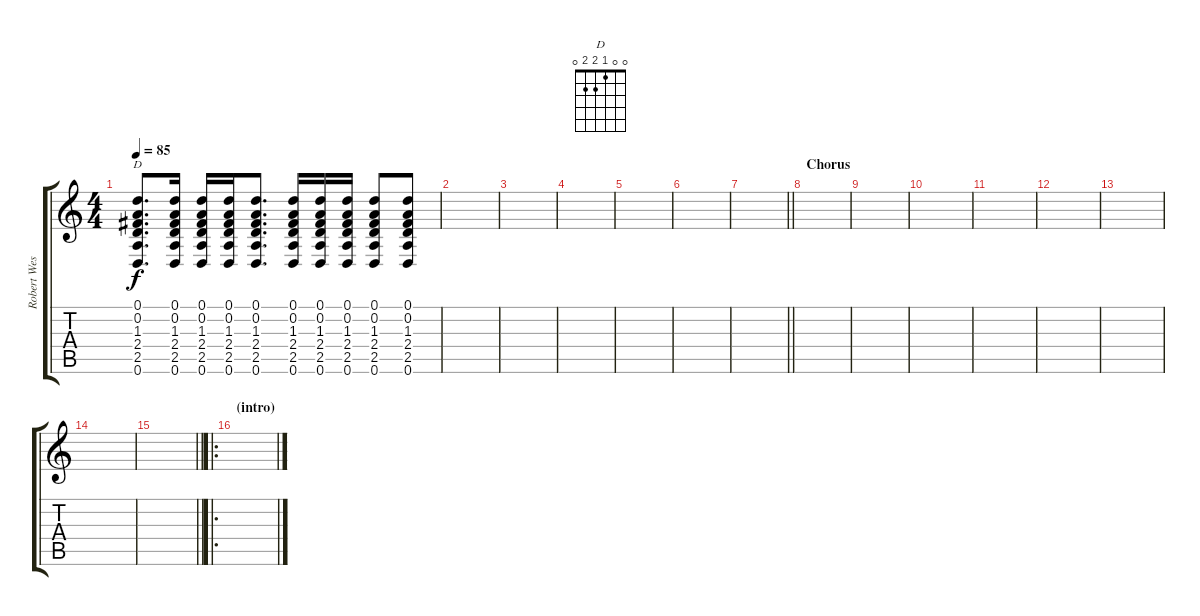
\track ("Robert Westerholt - Acoustic" "Robert Wes") {instrument acousticguitarnylon}
\staff {score tabs}
\tuning (D4 A3 F3 C3 G2 D2) {hide}
\chord ("D" 0 0 1 2 2 0)
\ts (4 4)
\tempo 85
\clef g2
\ks c
(0.1 0.2 1.3 2.4 2.5 0.6).8{d ch "D" dy f} (0.1 0.2 1.3 2.4 2.5 0.6).16 (0.1 0.2 1.3 2.4 2.5 0.6).16 (0.1 0.2 1.3 2.4 2.5 0.6).16 (0.1 0.2 1.3 2.4 2.5 0.6).8{d} (0.1 0.2 1.3 2.4 2.5 0.6).16 (0.1 0.2 1.3 2.4 2.5 0.6).16 (0.1 0.2 1.3 2.4 2.5 0.6).16 (0.1 0.2 1.3 2.4 2.5 0.6).8 (0.1 0.2 1.3 2.4 2.5 0.6).8 |
|
|
|
|
|
\barLineRight lightlight
|
\section ("" "Chorus")
|
|
|
|
|
|
|
\barLineRight lightlight
|
\ro
\section ("" "(intro)")
